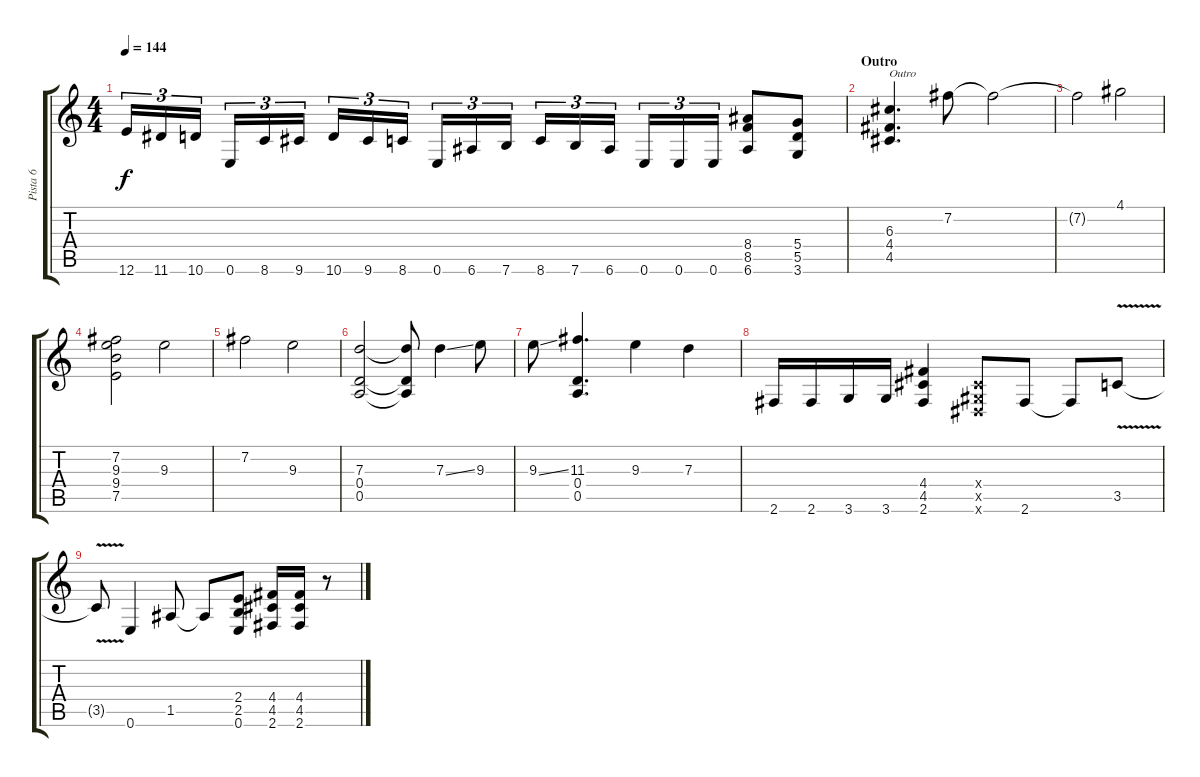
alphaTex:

\track ("Pista 6" "Pista 6") {instrument distortionguitar}
\staff {score tabs}
\tuning (E4 B3 G3 D3 A2 E2) {hide}
\ts (4 4)
\tempo 144
\clef g2
\ks c
12.6.16{tu (3 2) dy f} 11.6.16{tu (3 2)} 10.6.16{tu (3 2) beam splitsecondary} 0.6.16{tu (3 2)} 8.6.16{tu (3 2)} 9.6.16{tu (3 2)} 10.6.16{tu (3 2)} 9.6.16{tu (3 2)} 8.6.16{tu (3 2) beam splitsecondary} 0.6.16{tu (3 2)} 6.6.16{tu (3 2)} 7.6.16{tu (3 2)} 8.6.16{tu (3 2)} 7.6.16{tu (3 2)} 6.6.16{tu (3 2) beam splitsecondary} 0.6.16{tu (3 2)} 0.6.16{tu (3 2)} 0.6.16{tu (3 2)} (8.4 8.5 6.6).8 (5.4 5.5 3.6).8 |
\section ("" "Outro")
(6.3 4.4 4.5).4{d txt "Outro"} 7.2.8 7.2{t}.2 |
7.2{t}.2 4.1.2 |
(7.2 9.3 9.4 7.5).2 9.3.2 |
7.2.2 9.3.2 |
(7.3 0.4 0.5).2 (7.3{t} 0.4{t} 0.5{t}).8 7.3{ss}.4 9.3.8 |
9.3{ss}.8 (11.3 0.4 0.5).4{d} 9.3.4 7.3.4 |
2.6.16 2.6.16 3.6.16 3.6.16 (4.4 4.5 2.6).4 (-1.4{x} -1.5{x} -1.6{x}).8 2.6.8 2.6{t}.8 3.5{v}.8 |
3.5{t}.8 0.6.4 1.5.8 1.5{t}.8 (2.4 2.5 0.6).8 (4.4 4.5 2.6).16 (4.4 4.5 2.6).16 r.8
